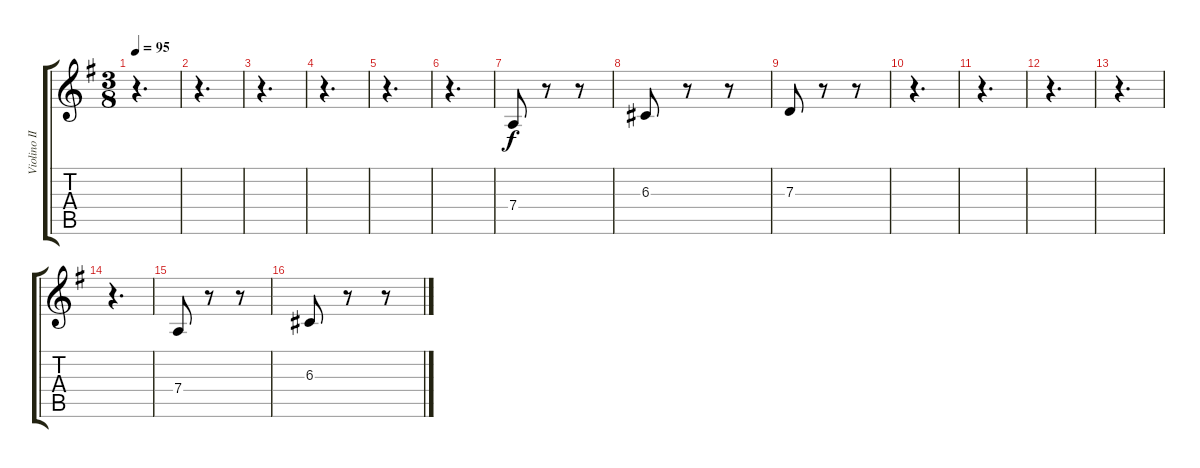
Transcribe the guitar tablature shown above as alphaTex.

\track ("Violino II. di ripieno" "Violino II") {instrument violin}
\staff {score tabs}
\tuning (E4 B3 G3 D3 A2 E2) {hide}
\ts (3 8)
\tempo 95
\clef g2
\ks g
r.4{d dy f} |
r.4{d} |
r.4{d} |
r.4{d} |
r.4{d} |
r.4{d} |
7.4.8 r.8 r.8 |
6.3.8 r.8 r.8 |
7.3.8 r.8 r.8 |
r.4{d} |
r.4{d} |
r.4{d} |
r.4{d} |
r.4{d} |
7.4.8 r.8 r.8 |
6.3.8 r.8 r.8
